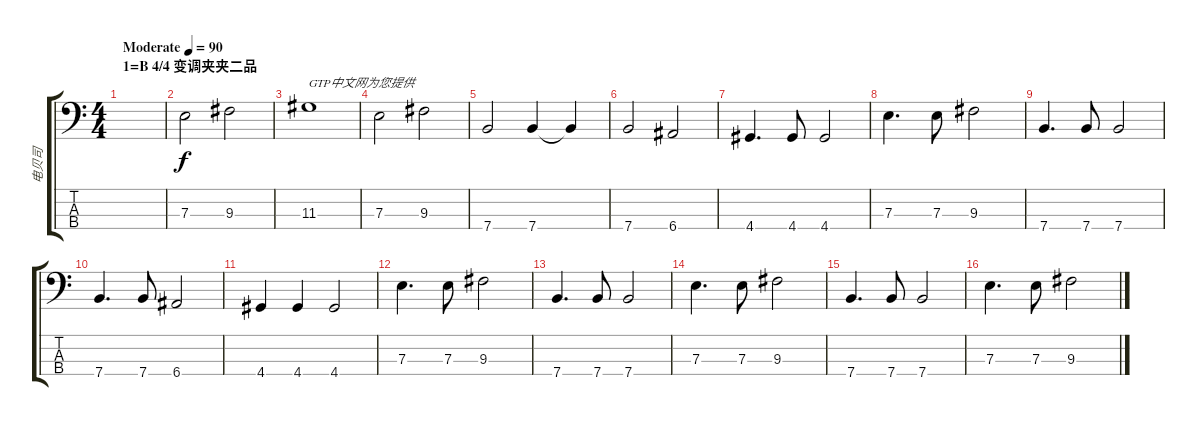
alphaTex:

\track ("电贝司" "电贝司") {instrument slapbass1}
\staff {score tabs}
\tuning (G2 D2 A1 E1) {hide}
\ts (4 4)
\section ("" "1=B 4/4 变调夹夹二品")
\tempo (90 "Moderate")
\clef f4
\ks c
|
7.3.2 9.3.2 |
11.3.1{txt "GTP中文网为您提供"} |
7.3.2 9.3.2 |
7.4.2 7.4.4 7.4{t}.4 |
7.4.2 6.4.2 |
4.4.4{d} 4.4.8 4.4.2 |
7.3.4{d} 7.3.8 9.3.2 |
7.4.4{d} 7.4.8 7.4.2 |
7.4.4{d} 7.4.8 6.4.2 |
4.4.4 4.4.4 4.4.2 |
7.3.4{d} 7.3.8 9.3.2 |
7.4.4{d} 7.4.8 7.4.2 |
7.3.4{d} 7.3.8 9.3.2 |
7.4.4{d} 7.4.8 7.4.2 |
7.3.4{d} 7.3.8 9.3.2
